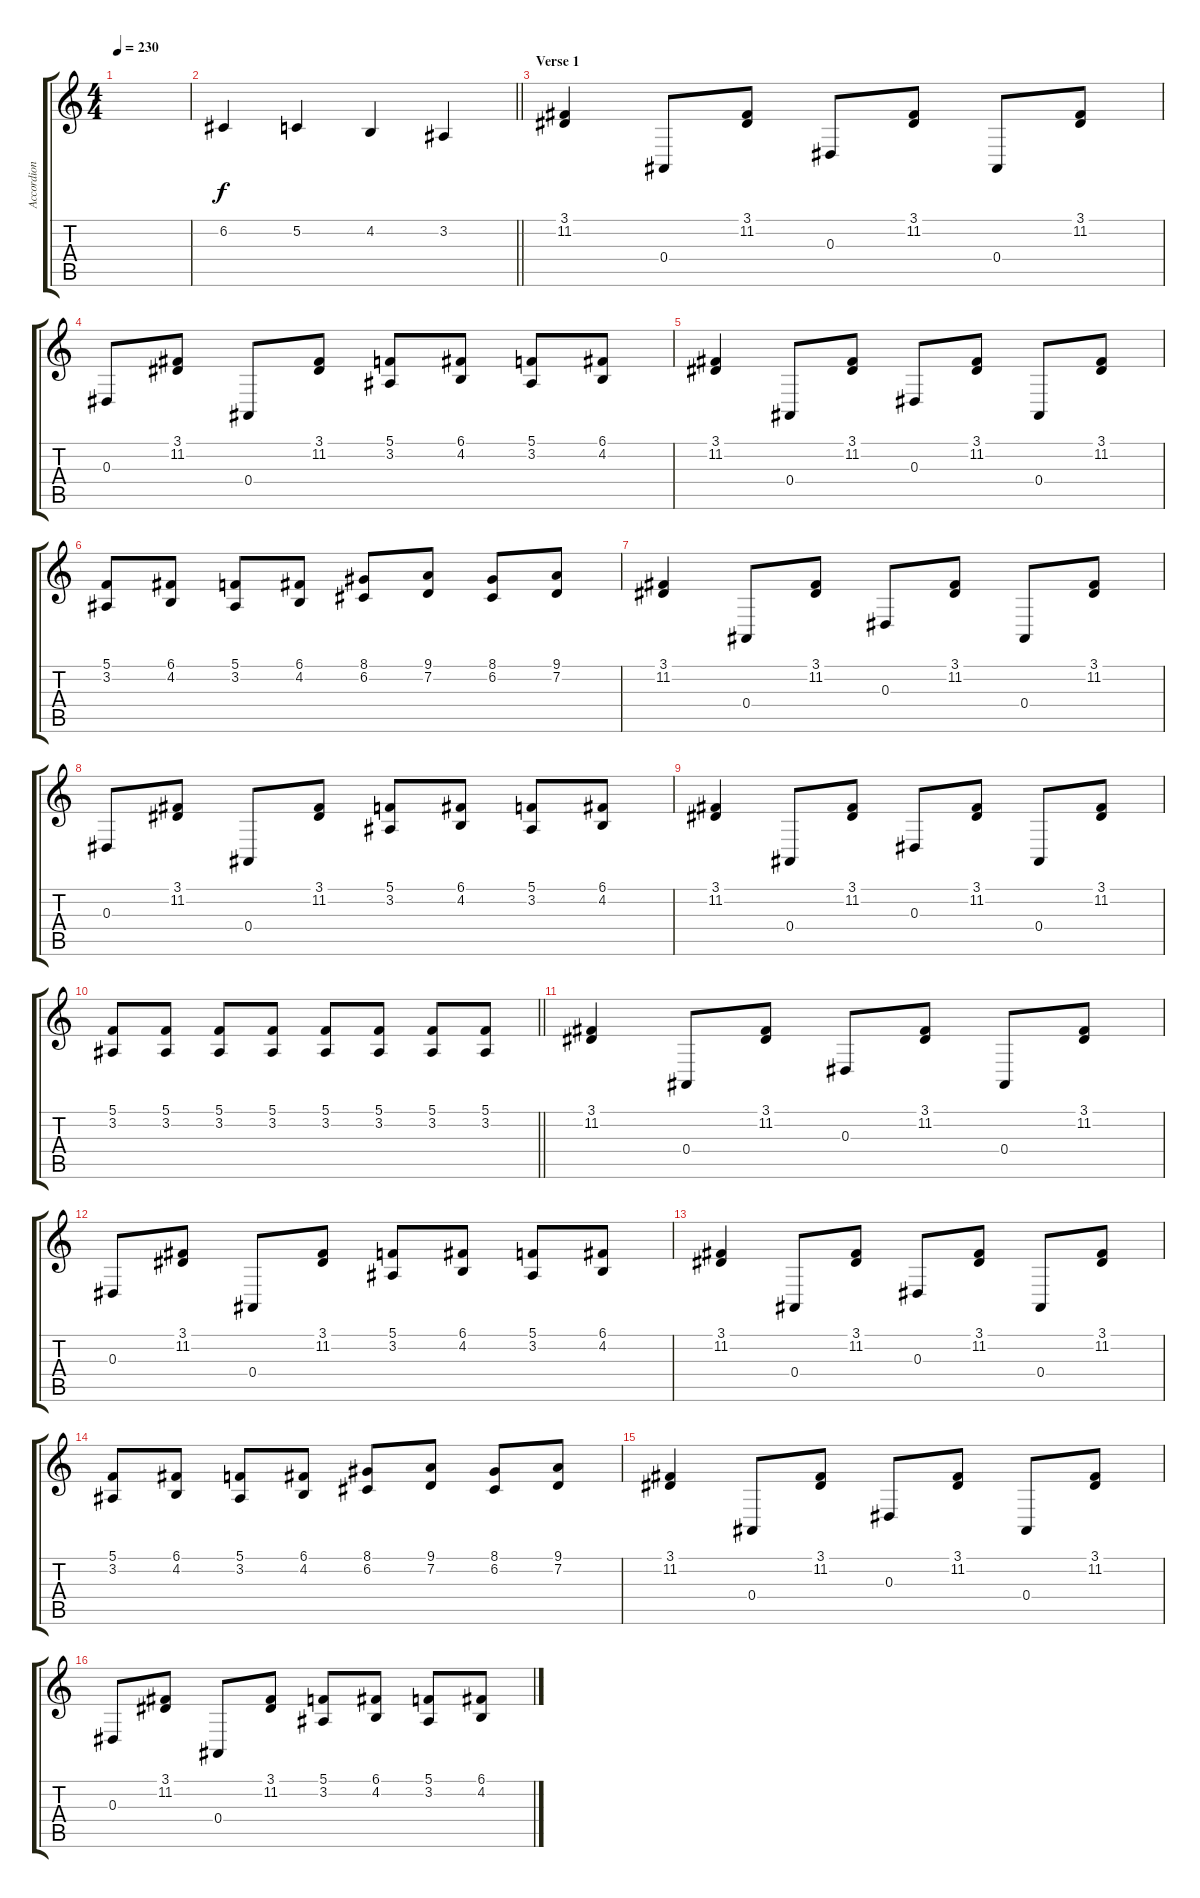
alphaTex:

\track ("Accordion" "Accordion") {instrument accordion}
\staff {score tabs}
\tuning (C4 G3 Eb3 Bb2 F2 C2) {hide}
\ts (4 4)
\tempo 230
\clef g2
\ks c
|
\barLineRight lightlight
6.2.4 5.2.4 4.2.4 3.2.4 |
\section ("" "Verse 1")
(3.1 11.2).4 0.4.8 (3.1 11.2).8 0.3.8 (3.1 11.2).8 0.4.8 (3.1 11.2).8 |
0.3.8 (3.1 11.2).8 0.4.8 (3.1 11.2).8 (5.1 3.2).8 (6.1 4.2).8 (5.1 3.2).8 (6.1 4.2).8 |
(3.1 11.2).4 0.4.8 (3.1 11.2).8 0.3.8 (3.1 11.2).8 0.4.8 (3.1 11.2).8 |
(5.1 3.2).8 (6.1 4.2).8 (5.1 3.2).8 (6.1 4.2).8 (8.1 6.2).8 (9.1 7.2).8 (8.1 6.2).8 (9.1 7.2).8 |
(3.1 11.2).4 0.4.8 (3.1 11.2).8 0.3.8 (3.1 11.2).8 0.4.8 (3.1 11.2).8 |
0.3.8 (3.1 11.2).8 0.4.8 (3.1 11.2).8 (5.1 3.2).8 (6.1 4.2).8 (5.1 3.2).8 (6.1 4.2).8 |
(3.1 11.2).4 0.4.8 (3.1 11.2).8 0.3.8 (3.1 11.2).8 0.4.8 (3.1 11.2).8 |
\barLineRight lightlight
(5.1 3.2).8 (5.1 3.2).8 (5.1 3.2).8 (5.1 3.2).8 (5.1 3.2).8 (5.1 3.2).8 (5.1 3.2).8 (5.1 3.2).8 |
(3.1 11.2).4 0.4.8 (3.1 11.2).8 0.3.8 (3.1 11.2).8 0.4.8 (3.1 11.2).8 |
0.3.8 (3.1 11.2).8 0.4.8 (3.1 11.2).8 (5.1 3.2).8 (6.1 4.2).8 (5.1 3.2).8 (6.1 4.2).8 |
(3.1 11.2).4 0.4.8 (3.1 11.2).8 0.3.8 (3.1 11.2).8 0.4.8 (3.1 11.2).8 |
(5.1 3.2).8 (6.1 4.2).8 (5.1 3.2).8 (6.1 4.2).8 (8.1 6.2).8 (9.1 7.2).8 (8.1 6.2).8 (9.1 7.2).8 |
(3.1 11.2).4 0.4.8 (3.1 11.2).8 0.3.8 (3.1 11.2).8 0.4.8 (3.1 11.2).8 |
0.3.8 (3.1 11.2).8 0.4.8 (3.1 11.2).8 (5.1 3.2).8 (6.1 4.2).8 (5.1 3.2).8 (6.1 4.2).8
